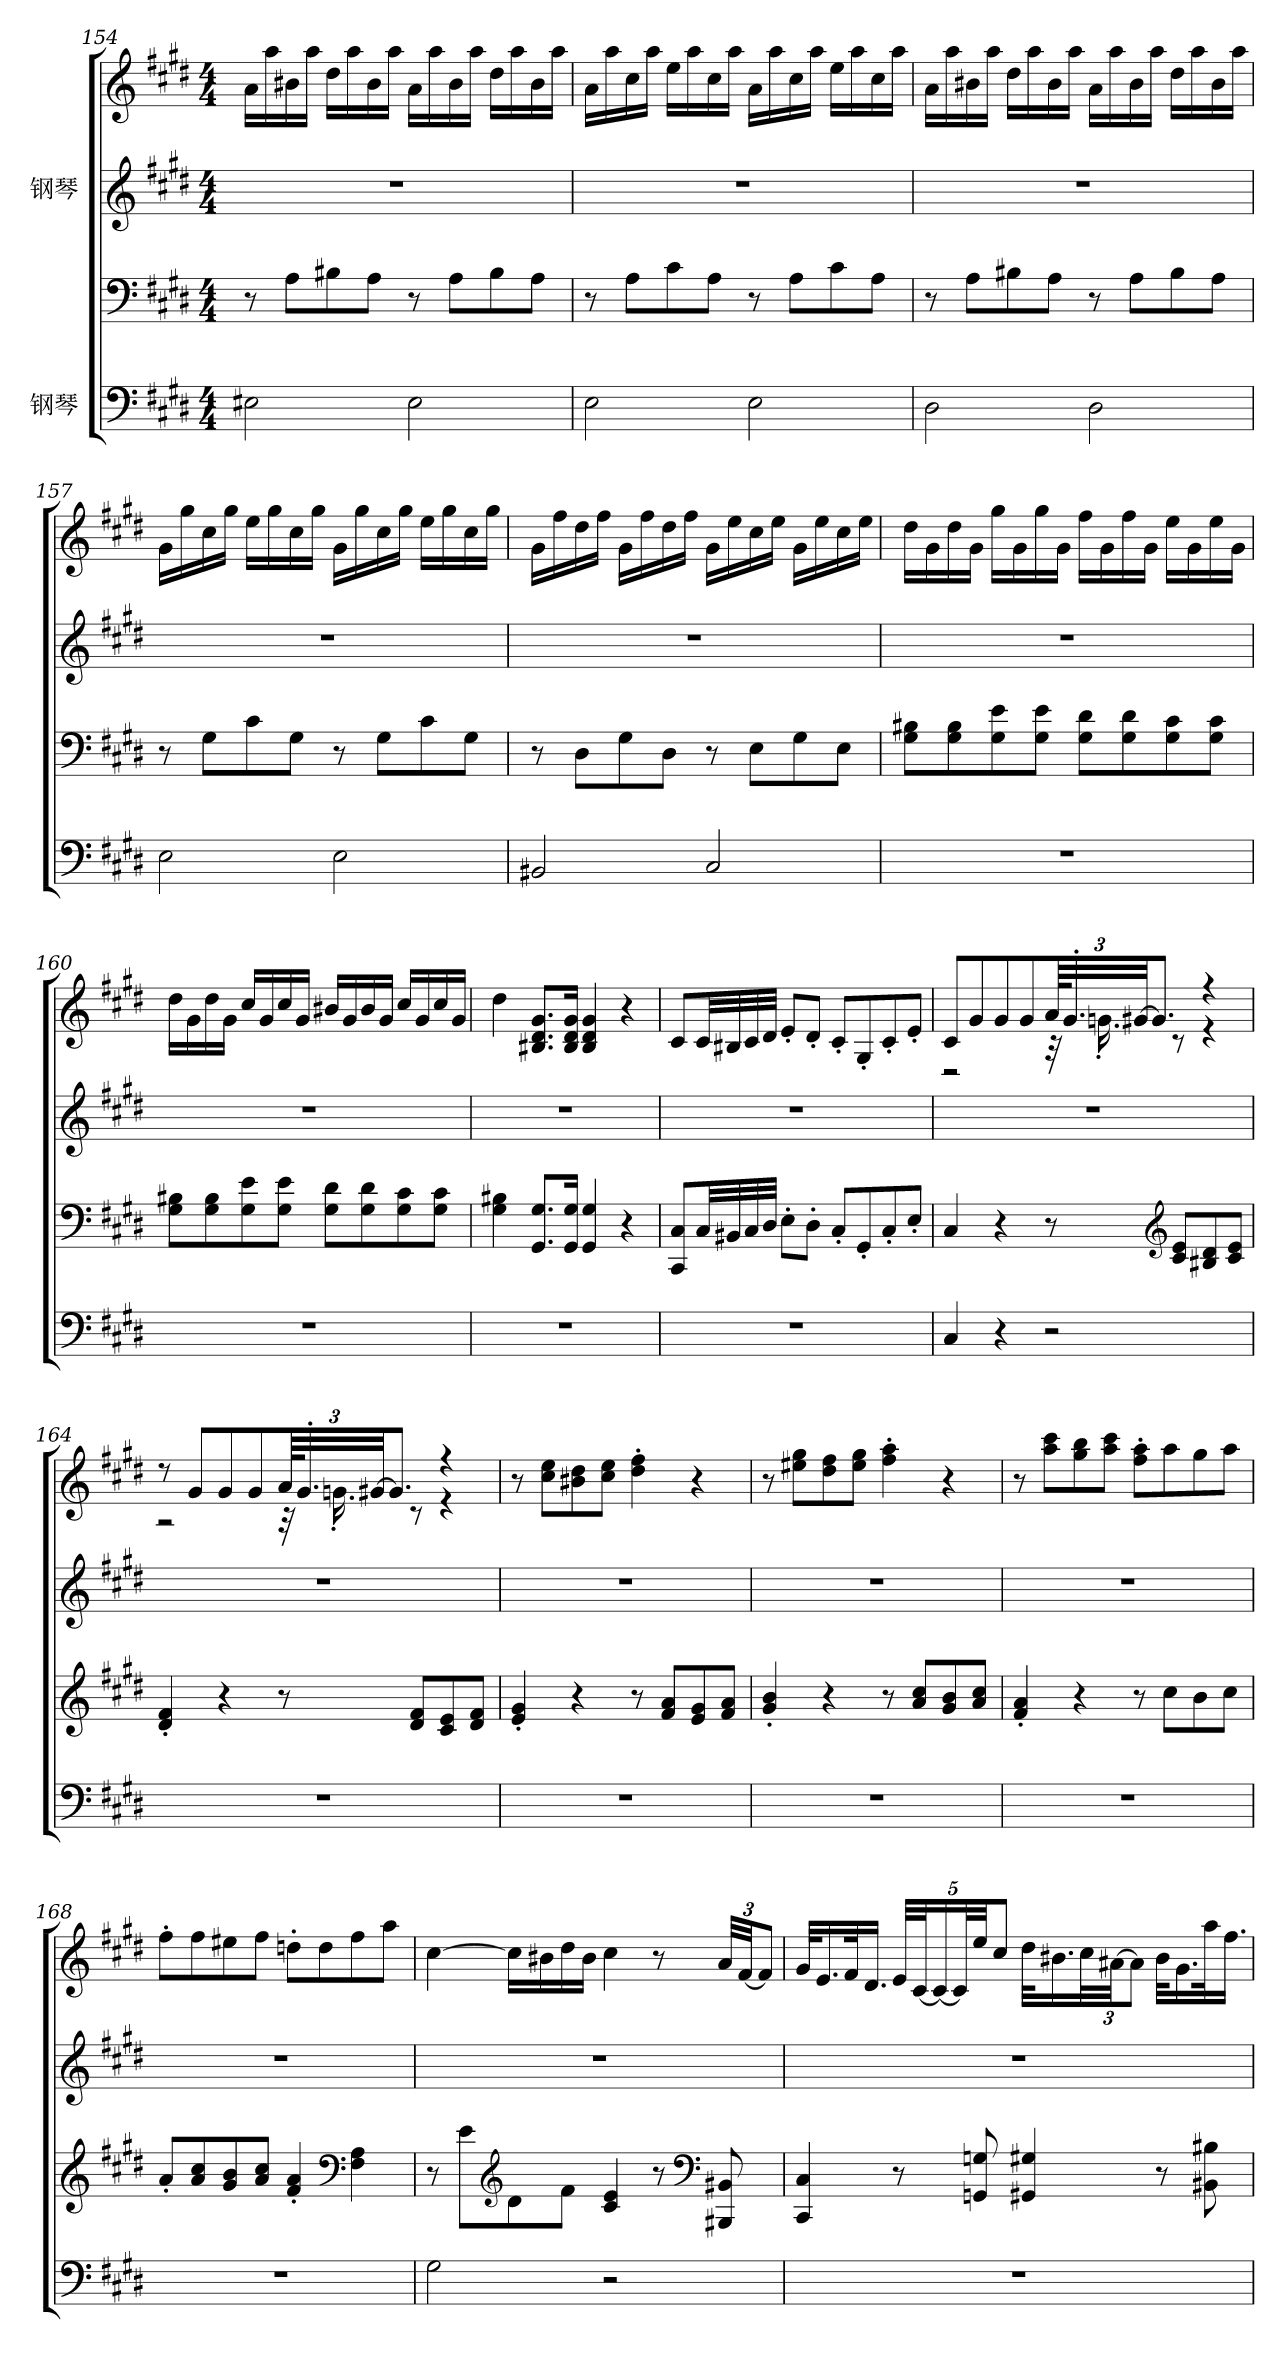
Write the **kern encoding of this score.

**kern	**kern	**kern	**kern
*part2	*part2	*part1	*part1
*staff4	*staff3	*staff2	*staff1
*I"钢琴	*	*I"钢琴	*
!!LO:PB:g=z
*clefF4	*clefF4	*clefG2	*clefG2
*k[f#c#g#d#]	*k[f#c#g#d#]	*k[f#c#g#d#]	*k[f#c#g#d#]
*M4/4	*M4/4	*M4/4	*M4/4
=154	=154	=154	=154
2E#X\	8r	1r	16a\LL
.	.	.	16aa\
.	8A\L	.	16b#X\
.	.	.	16aa\JJ
.	8B#X\	.	16dd#\LL
.	.	.	16aa\
.	8A\J	.	16b#\
.	.	.	16aa\JJ
2E#\	8r	.	16a\LL
.	.	.	16aa\
.	8A\L	.	16b#\
.	.	.	16aa\JJ
.	8B#\	.	16dd#\LL
.	.	.	16aa\
.	8A\J	.	16b#\
.	.	.	16aa\JJ
=155	=155	=155	=155
2E\	8r	1r	16a\LL
.	.	.	16aa\
.	8A\L	.	16cc#\
.	.	.	16aa\JJ
.	8c#\	.	16ee\LL
.	.	.	16aa\
.	8A\J	.	16cc#\
.	.	.	16aa\JJ
2E\	8r	.	16a\LL
.	.	.	16aa\
.	8A\L	.	16cc#\
.	.	.	16aa\JJ
.	8c#\	.	16ee\LL
.	.	.	16aa\
.	8A\J	.	16cc#\
.	.	.	16aa\JJ
!!LO:LB:g=z
=156	=156	=156	=156
2D#\	8r	1r	16a\LL
.	.	.	16aa\
.	8A\L	.	16b#X\
.	.	.	16aa\JJ
.	8B#X\	.	16dd#\LL
.	.	.	16aa\
.	8A\J	.	16b#\
.	.	.	16aa\JJ
2D#\	8r	.	16a\LL
.	.	.	16aa\
.	8A\L	.	16b#\
.	.	.	16aa\JJ
.	8B#\	.	16dd#\LL
.	.	.	16aa\
.	8A\J	.	16b#\
.	.	.	16aa\JJ
=157	=157	=157	=157
2E\	8r	1r	16g#\LL
.	.	.	16gg#\
.	8G#\L	.	16cc#\
.	.	.	16gg#\JJ
.	8c#\	.	16ee\LL
.	.	.	16gg#\
.	8G#\J	.	16cc#\
.	.	.	16gg#\JJ
2E\	8r	.	16g#\LL
.	.	.	16gg#\
.	8G#\L	.	16cc#\
.	.	.	16gg#\JJ
.	8c#\	.	16ee\LL
.	.	.	16gg#\
.	8G#\J	.	16cc#\
.	.	.	16gg#\JJ
!!LO:LB:g=z
=158	=158	=158	=158
2BB#X/	8r	1r	16g#\LL
.	.	.	16ff#\
.	8D#\L	.	16dd#\
.	.	.	16ff#\JJ
.	8G#\	.	16g#\LL
.	.	.	16ff#\
.	8D#\J	.	16dd#\
.	.	.	16ff#\JJ
2C#/	8r	.	16g#\LL
.	.	.	16ee\
.	8E\L	.	16cc#\
.	.	.	16ee\JJ
.	8G#\	.	16g#\LL
.	.	.	16ee\
.	8E\J	.	16cc#\
.	.	.	16ee\JJ
=159	=159	=159	=159
1r	8G#\ 8B#X\L	1r	16dd#\LL
.	.	.	16g#\
.	8G#\ 8B#\	.	16dd#\
.	.	.	16g#\JJ
.	8G#\ 8e\	.	16gg#\LL
.	.	.	16g#\
.	8G#\ 8e\J	.	16gg#\
.	.	.	16g#\JJ
.	8G#\ 8d#\L	.	16ff#\LL
.	.	.	16g#\
.	8G#\ 8d#\	.	16ff#\
.	.	.	16g#\JJ
.	8G#\ 8c#\	.	16ee\LL
.	.	.	16g#\
.	8G#\ 8c#\J	.	16ee\
.	.	.	16g#\JJ
!!LO:PB:g=z
=160	=160	=160	=160
1r	8G#\ 8B#X\L	1r	16dd#\LL
.	.	.	16g#\
.	8G#\ 8B#\	.	16dd#\
.	.	.	16g#\JJ
.	8G#\ 8e\	.	16cc#/LL
.	.	.	16g#/
.	8G#\ 8e\J	.	16cc#/
.	.	.	16g#/JJ
.	8G#\ 8d#\L	.	16b#X/LL
.	.	.	16g#/
.	8G#\ 8d#\	.	16b#/
.	.	.	16g#/JJ
.	8G#\ 8c#\	.	16cc#/LL
.	.	.	16g#/
.	8G#\ 8c#\J	.	16cc#/
.	.	.	16g#/JJ
=161	=161	=161	=161
1r	4G#\ 4B#X\	1r	4dd#\
.	8.GG#/ 8.G#/L	.	8.B#X/ 8.d#/ 8.g#/L
.	16GG#/ 16G#/Jk	.	16B#/ 16d#/ 16g#/Jk
.	4GG#/ 4G#/	.	4B#/ 4d#/ 4g#/
.	4r	.	4r
=162	=162	=162	=162
1r	8CC#/ 8C#/L	1r	8c#/L
.	32C#/LL	.	32c#/LL
.	32BB#X/	.	32B#X/
.	32C#/	.	32c#/
.	32D#/JJJ	.	32d#/JJJ
.	8E'\L	.	8e'/L
.	8D#'\J	.	8d#'/J
.	8C#'/L	.	8c#'/L
.	8GG#'/	.	8G#'/
.	8C#'/	.	8c#'/
.	8E'/J	.	8e'/J
!!LO:LB:g=z
=163	=163	=163	=163
*	*	*	*^
4C#/	4C#/	1r	8c#/L	2r
.	.	.	8g#/	.
4r	4r	.	8g#/	.
.	.	.	8g#/	.
*	*	*	*Xbrackettup	*
2r	8r	.	96a/KLL	32r
.	.	.	48.g#'/	.
.	.	.	.	16.gn'\
.	.	.	[48g#X/JJ	.
.	.	.	8.g#/J]	.
*	*clefG2	*	*	*
.	8c#/ 8e/L	.	.	8r
.	8B#X/ 8d#/	.	4r	4r
.	8c#/ 8e/J	.	.	.
=164	=164	=164	=164	=164
1r	4d#/' 4f#/'	1r	8r	2r
.	.	.	8g#/L	.
.	4r	.	8g#/	.
.	.	.	8g#/	.
.	8r	.	96a/KLL	32r
.	.	.	48.g#'/	.
.	.	.	.	16.gn'\
.	.	.	[48g#X/JJ	.
.	.	.	8.g#/J]	.
.	8d#/ 8f#/L	.	.	8r
.	8c#/ 8e/	.	4r	4r
.	8d#/ 8f#/J	.	.	.
*	*	*	*v	*v
!!LO:LB:g=z
=165	=165	=165	=165
1r	4e/' 4g#/'	1r	8r
.	.	.	8cc#\ 8ee\L
.	4r	.	8b#X\ 8dd#\
.	.	.	8cc#\ 8ee\J
.	8r	.	4dd#\' 4ff#\'
.	8f#/ 8a/L	.	.
.	8e/ 8g#/	.	4r
.	8f#/ 8a/J	.	.
=166	=166	=166	=166
1r	4g#/' 4b/'	1r	8r
.	.	.	8ee#X\ 8gg#\L
.	4r	.	8dd#\ 8ff#\
.	.	.	8ee#\ 8gg#\J
.	8r	.	4ff#\' 4aa\'
.	8a/ 8cc#/L	.	.
.	8g#/ 8b/	.	4r
.	8a/ 8cc#/J	.	.
=167	=167	=167	=167
1r	4f#/' 4a/'	1r	8r
.	.	.	8aa\ 8ccc#\L
.	4r	.	8gg#\ 8bb\
.	.	.	8aa\ 8ccc#\J
.	8r	.	8ff#\' 8aa\'L
.	8cc#\L	.	8aa\
.	8b\	.	8gg#\
.	8cc#\J	.	8aa\J
=168	=168	=168	=168
1r	8a'/L	1r	8ff#'\L
.	8a/ 8cc#/	.	8ff#\
.	8g#/ 8b/	.	8ee#X\
.	8a/ 8cc#/J	.	8ff#\J
.	4f#/' 4a/'	.	8ddn'\L
.	.	.	8dd\
*	*clefF4	*	*
.	4F#\ 4A\	.	8ff#\
.	.	.	8aa\J
!!LO:PB:g=z
=169	=169	=169	=169
2G#\	8r	1r	[4cc#\
.	8e\L	.	.
*	*clefG2	*	*
.	8d#\	.	16cc#\LL]
.	.	.	16b#X\
.	8f#\J	.	16dd#\
.	.	.	16b#\JJ
2r	4c#/ 4e/	.	4cc#\
.	8r	.	8r
*	*clefF4	*	*
.	8BBB#X/ 8BB#X/	.	48a/LLL
.	.	.	[48f#/JJ
.	.	.	12f#/J]
=170	=170	=170	=170
1r	4CC#/ 4C#/	1r	32g#/KLL
.	.	.	16.e/
.	.	.	32f#/K
.	.	.	16.d#/JJ
.	8r	.	40e/LLL
.	.	.	[40c#/J
.	.	.	20c#/_
.	.	.	40c#/L]
.	8GGn/ 8Gn/	.	40ee/JJ
.	.	.	10cc#/J
.	4GG#X/ 4G#X/	.	32dd#\KLL
.	.	.	16.b#X\
.	.	.	48cc#\L
.	.	.	[48a#X\JJ
.	.	.	12a#\J]
.	8r	.	32b#\KLL
.	.	.	16.g#\
.	8BB#X\ 8B#X\	.	32aa\K
.	.	.	16.ff#\JJ
=	=	=	=
*-	*-	*-	*-
